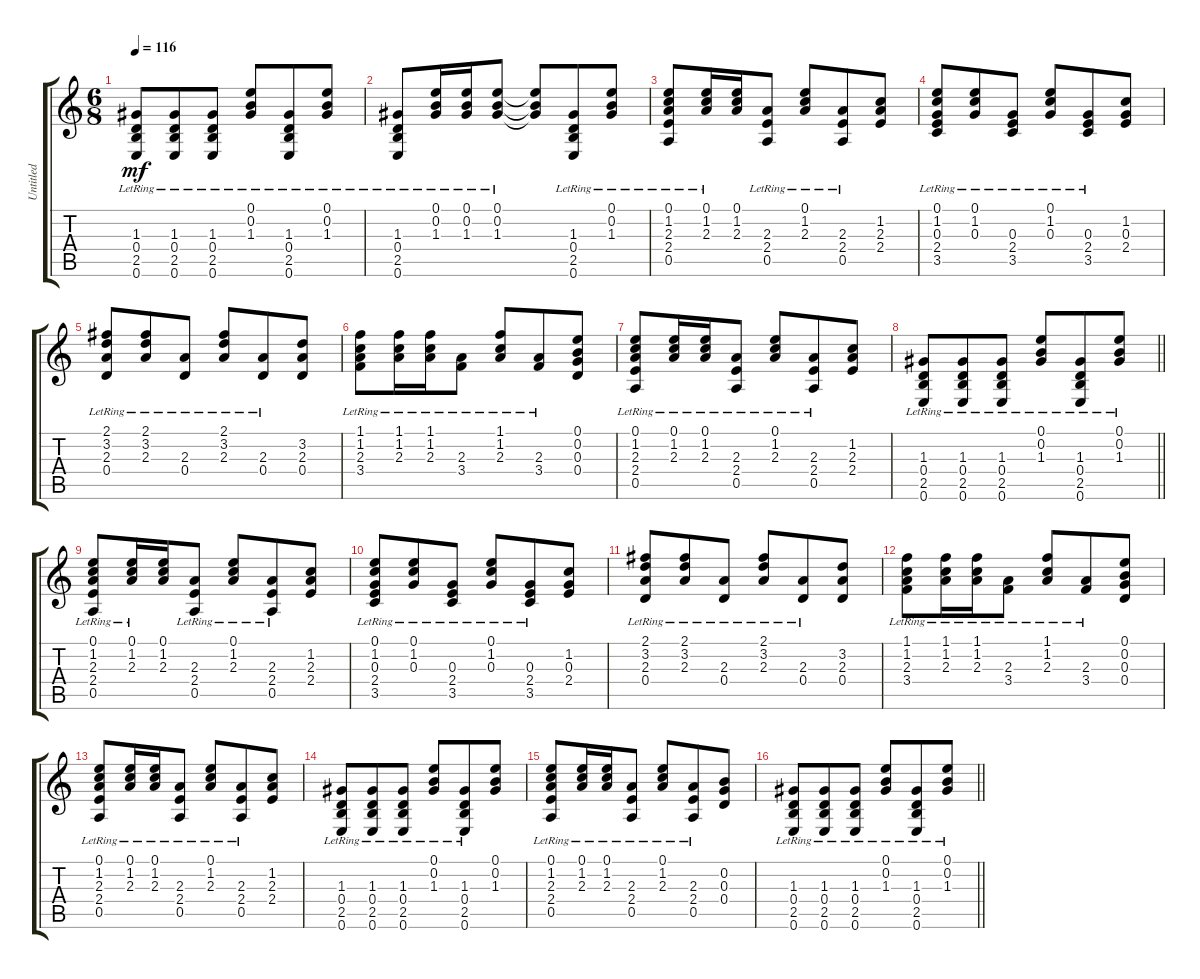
\track ("Untitled" "Untitled") {instrument electricguitarclean}
\staff {score tabs}
\tuning (E4 B3 G3 D3 A2 E2) {hide}
\ts (6 8)
\tempo 116
\clef g2
\ks c
(1.3{lr} 0.4{lr} 2.5{lr} 0.6{lr}).8{dy mf} (1.3{lr} 0.4{lr} 2.5{lr} 0.6{lr}).8 (1.3{lr} 0.4{lr} 2.5{lr} 0.6{lr}).8 (0.1{lr} 0.2{lr} 1.3{lr}).8 (1.3{lr} 0.4{lr} 2.5{lr} 0.6{lr}).8 (0.1{lr} 0.2{lr} 1.3{lr}).8 |
(1.3{lr} 0.4{lr} 2.5{lr} 0.6{lr}).8 (0.1{lr} 0.2{lr} 1.3{lr}).16 (0.1{lr} 0.2{lr} 1.3{lr}).16 (0.1{lr} 0.2{lr} 1.3{lr}).8 (0.1{t} 0.2{t} 1.3{t}).8 (1.3{lr} 0.4{lr} 2.5{lr} 0.6{lr}).8 (0.1{lr} 0.2{lr} 1.3{lr}).8 |
(0.1{lr} 1.2{lr} 2.3{lr} 2.4{lr} 0.5{lr}).8 (0.1{lr} 1.2{lr} 2.3{lr}).16 (0.1 1.2 2.3).16 (2.3{lr} 2.4{lr} 0.5{lr}).8 (0.1{lr} 1.2{lr} 2.3{lr}).8 (2.3{lr} 2.4{lr} 0.5{lr}).8 (1.2 2.3 2.4).8 |
(0.1{lr} 1.2{lr} 0.3{lr} 2.4{lr} 3.5{lr}).8 (0.1{lr} 1.2{lr} 0.3{lr}).8 (0.3{lr} 2.4{lr} 3.5{lr}).8 (0.1{lr} 1.2{lr} 0.3{lr}).8 (0.3{lr} 2.4{lr} 3.5{lr}).8 (1.2 0.3 2.4).8 |
(2.1{lr} 3.2{lr} 2.3{lr} 0.4{lr}).8 (2.1{lr} 3.2{lr} 2.3{lr}).8 (2.3{lr} 0.4{lr}).8 (2.1{lr} 3.2{lr} 2.3{lr}).8 (2.3{lr} 0.4{lr}).8 (3.2 2.3 0.4).8 |
(1.1{lr} 1.2{lr} 2.3{lr} 3.4{lr}).8 (1.1{lr} 1.2{lr} 2.3{lr}).16 (1.1{lr} 1.2{lr} 2.3{lr}).16 (2.3{lr} 3.4{lr}).8 (1.1{lr} 1.2{lr} 2.3{lr}).8 (2.3{lr} 3.4{lr}).8 (0.1 0.2 0.3 0.4).8 |
(0.1{lr} 1.2{lr} 2.3{lr} 2.4{lr} 0.5{lr}).8 (0.1{lr} 1.2{lr} 2.3{lr}).16 (0.1{lr} 1.2{lr} 2.3{lr}).16 (2.3{lr} 2.4{lr} 0.5{lr}).8 (0.1{lr} 1.2{lr} 2.3{lr}).8 (2.3{lr} 2.4{lr} 0.5{lr}).8 (1.2 2.3 2.4).8 |
\barLineRight lightlight
(1.3{lr} 0.4{lr} 2.5{lr} 0.6{lr}).8 (1.3{lr} 0.4{lr} 2.5{lr} 0.6{lr}).8 (1.3{lr} 0.4{lr} 2.5{lr} 0.6{lr}).8 (0.1{lr} 0.2{lr} 1.3{lr}).8 (1.3{lr} 0.4{lr} 2.5{lr} 0.6{lr}).8 (0.1{lr} 0.2{lr} 1.3{lr}).8 |
(0.1{lr} 1.2{lr} 2.3{lr} 2.4{lr} 0.5{lr}).8 (0.1{lr} 1.2{lr} 2.3{lr}).16 (0.1 1.2 2.3).16 (2.3{lr} 2.4{lr} 0.5{lr}).8 (0.1{lr} 1.2{lr} 2.3{lr}).8 (2.3{lr} 2.4{lr} 0.5{lr}).8 (1.2 2.3 2.4).8 |
(0.1{lr} 1.2{lr} 0.3{lr} 2.4{lr} 3.5{lr}).8 (0.1{lr} 1.2{lr} 0.3{lr}).8 (0.3{lr} 2.4{lr} 3.5{lr}).8 (0.1{lr} 1.2{lr} 0.3{lr}).8 (0.3{lr} 2.4{lr} 3.5{lr}).8 (1.2 0.3 2.4).8 |
(2.1{lr} 3.2{lr} 2.3{lr} 0.4{lr}).8 (2.1{lr} 3.2{lr} 2.3{lr}).8 (2.3{lr} 0.4{lr}).8 (2.1{lr} 3.2{lr} 2.3{lr}).8 (2.3{lr} 0.4{lr}).8 (3.2 2.3 0.4).8 |
(1.1{lr} 1.2{lr} 2.3{lr} 3.4{lr}).8 (1.1{lr} 1.2{lr} 2.3{lr}).16 (1.1{lr} 1.2{lr} 2.3{lr}).16 (2.3{lr} 3.4{lr}).8 (1.1{lr} 1.2{lr} 2.3{lr}).8 (2.3{lr} 3.4{lr}).8 (0.1 0.2 0.3 0.4).8 |
(0.1{lr} 1.2{lr} 2.3{lr} 2.4{lr} 0.5{lr}).8 (0.1{lr} 1.2{lr} 2.3{lr}).16 (0.1{lr} 1.2{lr} 2.3{lr}).16 (2.3{lr} 2.4{lr} 0.5{lr}).8 (0.1{lr} 1.2{lr} 2.3{lr}).8 (2.3{lr} 2.4{lr} 0.5{lr}).8 (1.2 2.3 2.4).8 |
(1.3{lr} 0.4{lr} 2.5{lr} 0.6{lr}).8 (1.3{lr} 0.4{lr} 2.5{lr} 0.6{lr}).8 (1.3{lr} 0.4{lr} 2.5{lr} 0.6{lr}).8 (0.1{lr} 0.2{lr} 1.3{lr}).8 (1.3{lr} 0.4{lr} 2.5{lr} 0.6{lr}).8 (0.1 0.2 1.3).8 |
(0.1{lr} 1.2{lr} 2.3{lr} 2.4{lr} 0.5{lr}).8 (0.1{lr} 1.2{lr} 2.3{lr}).16 (0.1{lr} 1.2{lr} 2.3{lr}).16 (2.3{lr} 2.4{lr} 0.5{lr}).8 (0.1{lr} 1.2{lr} 2.3{lr}).8 (2.3{lr} 2.4{lr} 0.5{lr}).8 (0.2 0.3 0.4).8 |
\barLineRight lightlight
(1.3{lr} 0.4{lr} 2.5{lr} 0.6{lr}).8 (1.3{lr} 0.4{lr} 2.5{lr} 0.6{lr}).8 (1.3{lr} 0.4{lr} 2.5{lr} 0.6{lr}).8 (0.1{lr} 0.2{lr} 1.3{lr}).8 (1.3{lr} 0.4{lr} 2.5{lr} 0.6{lr}).8 (0.1{lr} 0.2{lr} 1.3{lr}).8
